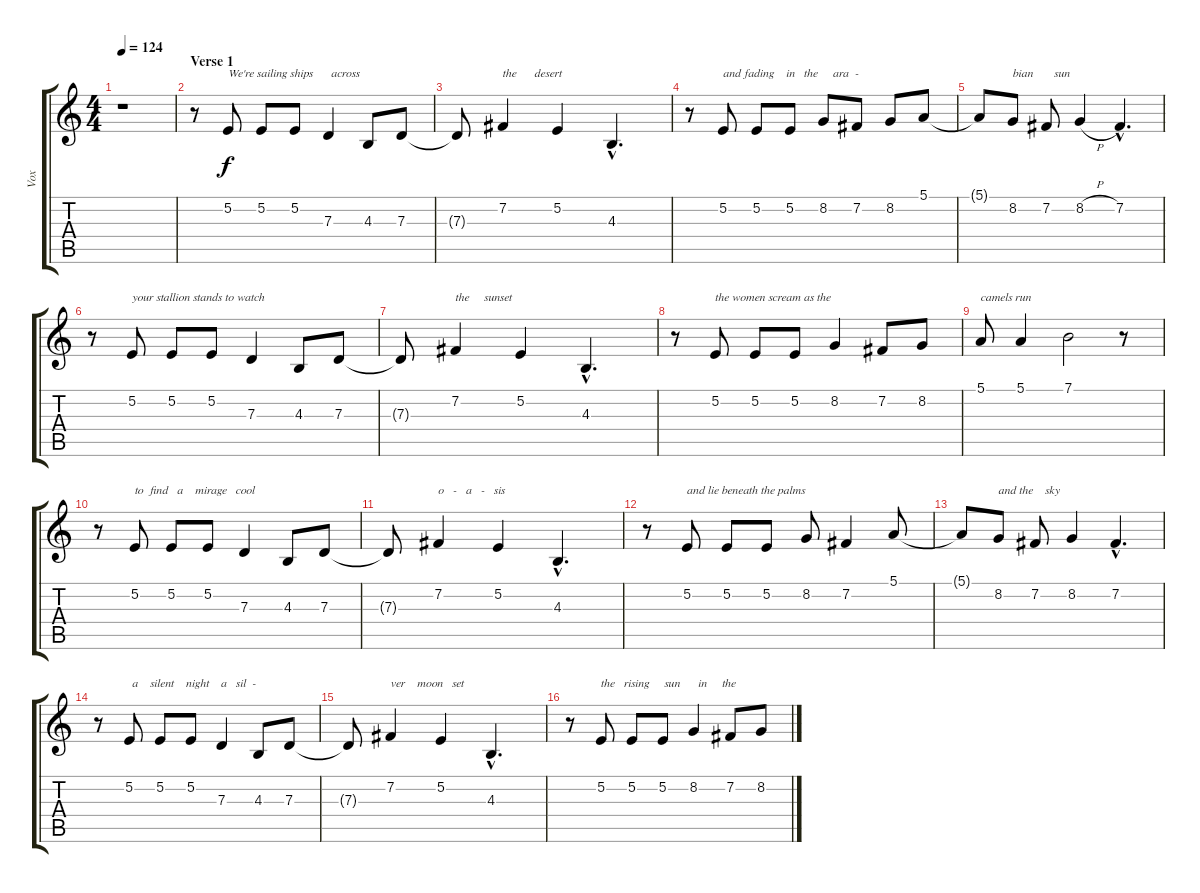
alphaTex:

\track ("Vox" "Vox") {instrument violin}
\staff {score tabs}
\tuning (E4 B3 G3 D3 A2 E2) {hide}
\ts (4 4)
\tempo 124
\clef g2
\ks c
r.1{dy f} |
\section ("" "Verse 1")
r.8 5.2.8{txt "We're sailing ships      across"} 5.2.8 5.2.8 7.3.4 4.3.8 7.3.8 |
7.3{t}.8 7.2.4{txt "the      desert"} 5.2.4 4.3{hac}.4{d} |
r.8 5.2.8{txt "and fading    in   the     ara  -"} 5.2.8 5.2.8 8.2.8 7.2.8 8.2.8 5.1.8 |
5.1{t}.8 8.2.8{txt "bian       sun"} 7.2.8 8.2{h}.4 7.2{hac}.4{d} |
r.8 5.2.8{txt "your stallion stands to watch"} 5.2.8 5.2.8 7.3.4 4.3.8 7.3.8 |
7.3{t}.8 7.2.4{txt "the     sunset"} 5.2.4 4.3{hac}.4{d} |
r.8 5.2.8{txt "the women scream as the"} 5.2.8 5.2.8 8.2.4 7.2.8 8.2.8 |
5.1.8{txt "camels run"} 5.1.4 7.1.2 r.8 |
r.8 5.2.8{txt "to  find   a    mirage   cool"} 5.2.8 5.2.8 7.3.4 4.3.8 7.3.8 |
7.3{t}.8 7.2.4{txt "o   -   a   -   sis"} 5.2.4 4.3{hac}.4{d} |
r.8 5.2.8{txt "and lie beneath the palms"} 5.2.8 5.2.8 8.2.8 7.2.4 5.1.8 |
5.1{t}.8 8.2.8{txt "and the    sky"} 7.2.8 8.2.4 7.2{hac}.4{d} |
r.8 5.2.8{txt " a    silent    night    a   sil  -"} 5.2.8 5.2.8 7.3.4 4.3.8 7.3.8 |
7.3{t}.8 7.2.4{txt "ver    moon   set"} 5.2.4 4.3{hac}.4{d} |
r.8 5.2.8{txt "the   rising     sun      in     the"} 5.2.8 5.2.8 8.2.4 7.2.8 8.2.8
